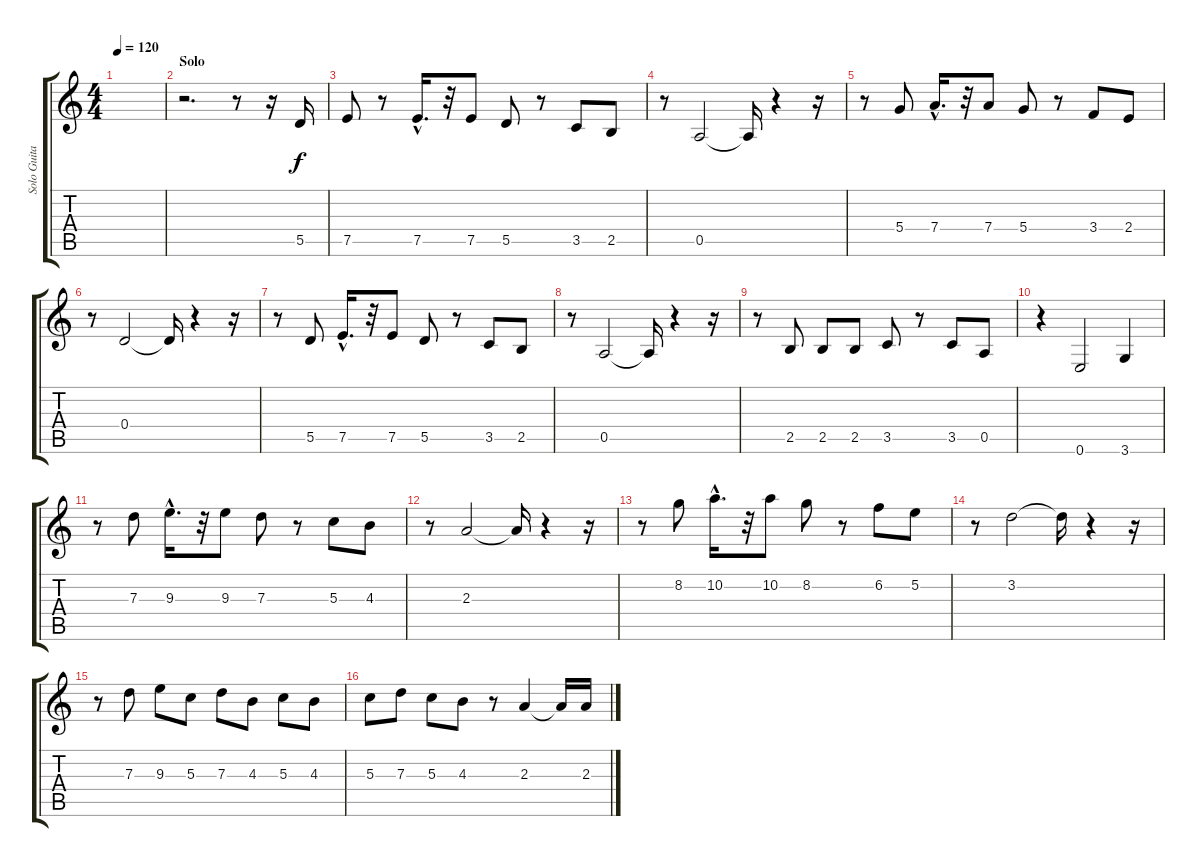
\track ("Solo Guitar" "Solo Guita") {instrument distortionguitar}
\staff {score tabs}
\tuning (E4 B3 G3 D3 A2 E2) {hide}
\ts (4 4)
\tempo 120
\clef g2
\ks c
|
\section ("" "Solo")
r.2{d} r.8 r.16 5.5.16 |
7.5.8 r.8 7.5{hac}.16{d} r.32 7.5.8 5.5.8 r.8 3.5.8 2.5.8 |
r.8 0.5.2 0.5{t}.16 r.4 r.16 |
r.8 5.4.8 7.4{hac}.16{d} r.32 7.4.8 5.4.8 r.8 3.4.8 2.4.8 |
r.8 0.4.2 0.4{t}.16 r.4 r.16 |
r.8 5.5.8 7.5{hac}.16{d} r.32 7.5.8 5.5.8 r.8 3.5.8 2.5.8 |
r.8 0.5.2 0.5{t}.16 r.4 r.16 |
r.8 2.5.8 2.5.8 2.5.8 3.5.8 r.8 3.5.8 0.5.8 |
r.4 0.6.2 3.6.4 |
r.8 7.3.8 9.3{hac}.16{d} r.32 9.3.8 7.3.8 r.8 5.3.8 4.3.8 |
r.8 2.3.2 2.3{t}.16 r.4 r.16 |
r.8 8.2.8 10.2{hac}.16{d} r.32 10.2.8 8.2.8 r.8 6.2.8 5.2.8 |
r.8 3.2.2 3.2{t}.16 r.4 r.16 |
r.8 7.3.8 9.3.8 5.3.8 7.3.8 4.3.8 5.3.8 4.3.8 |
5.3.8 7.3.8 5.3.8 4.3.8 r.8 2.3.4 2.3{t}.16 2.3.16
